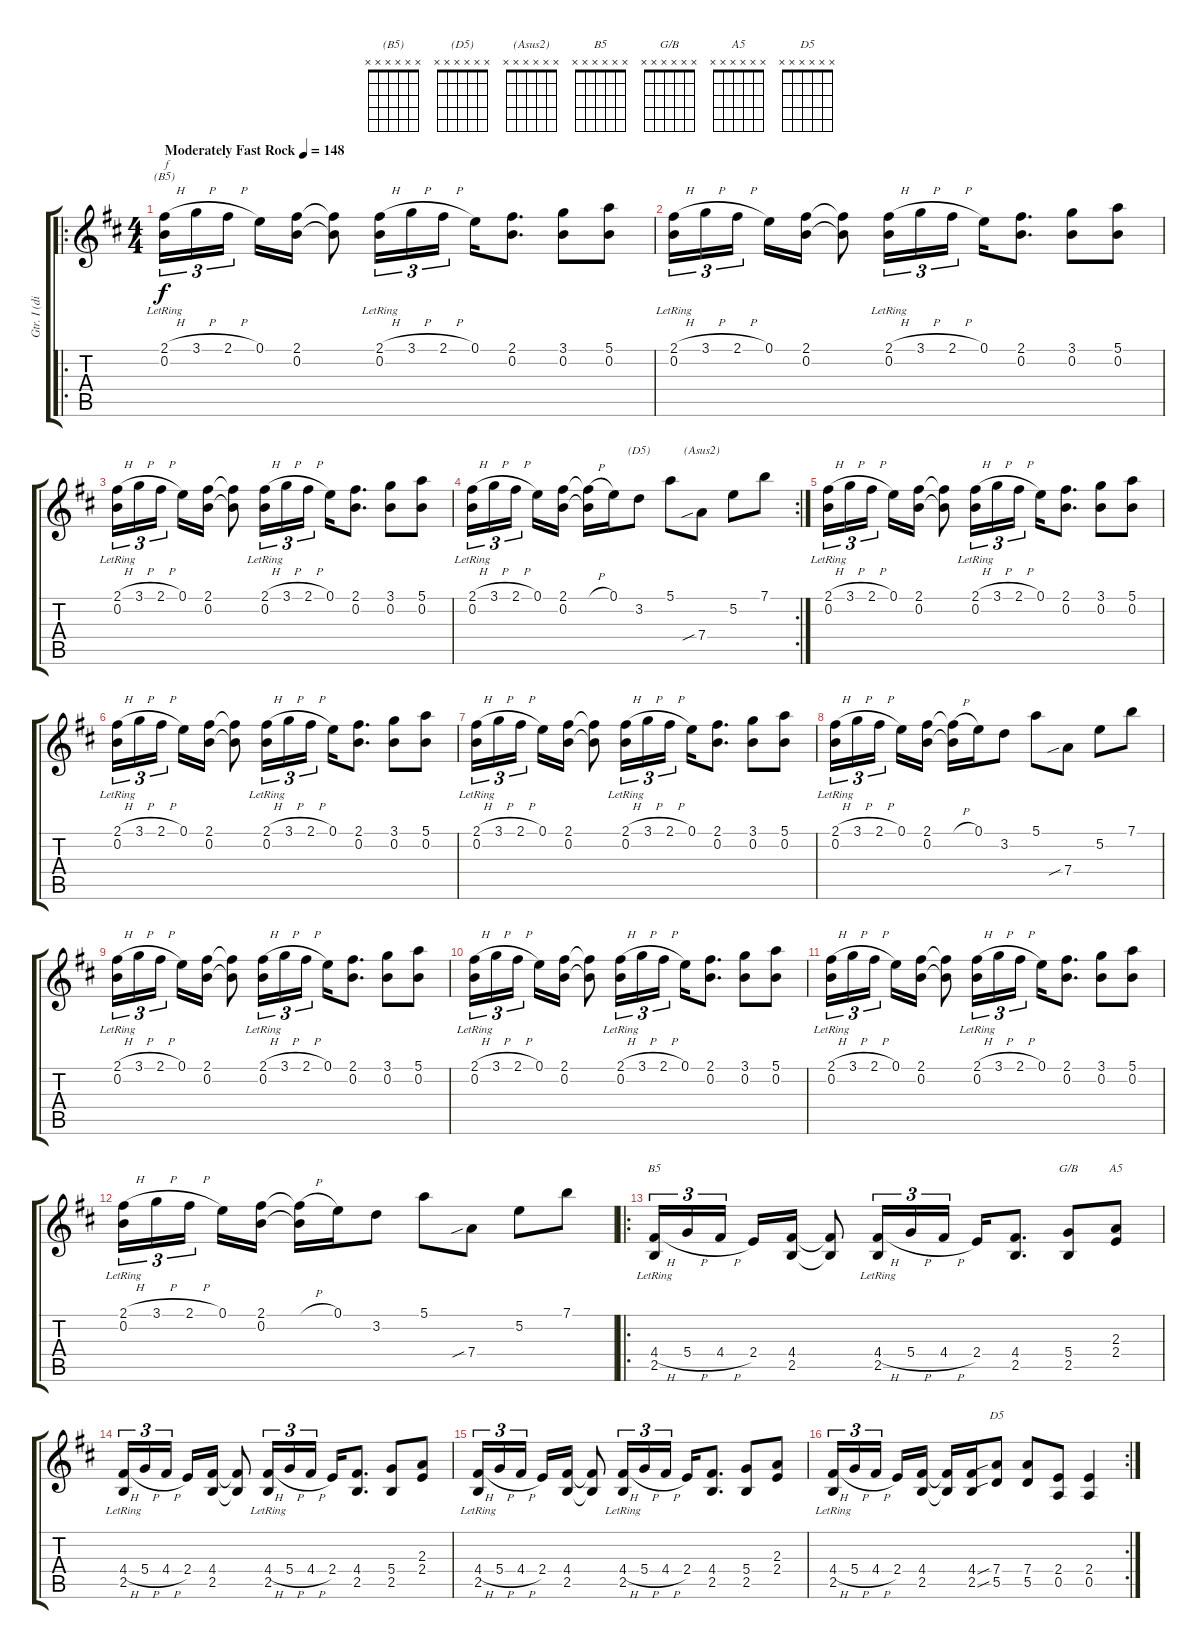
\track ("Gtr. I (dist.)" "Gtr. I (di") {instrument distortionguitar}
\staff {score tabs}
\tuning (E4 B3 G3 D3 A2 E2) {hide}
\chord ("(B5)" x x x x x x)
\chord ("(D5)" x x x x x x)
\chord ("(Asus2)" x x x x x x)
\chord ("B5" x x x x x x)
\chord ("G/B" x x x x x x)
\chord ("A5" x x x x x x)
\chord ("D5" x x x x x x)
\ro
\ts (4 4)
\tempo (148 "Moderately Fast Rock")
\clef g2
\ks d
(2.1{h} 0.2{lr}).16{tu (3 2) ch "(B5)" txt "f" dy f instrument distortionguitar} 3.1{h}.16{tu (3 2)} 2.1{h}.16{tu (3 2) beam splitsecondary} 0.1.16 (2.1 0.2).16 (2.1{t} 0.2{t}).8 (2.1{h} 0.2{lr}).16{tu (3 2)} 3.1{h}.16{tu (3 2)} 2.1{h}.16{tu (3 2)} 0.1.16 (2.1 0.2).8{d} (3.1 0.2).8 (5.1 0.2).8 |
(2.1{h} 0.2{lr}).16{tu (3 2)} 3.1{h}.16{tu (3 2)} 2.1{h}.16{tu (3 2) beam splitsecondary} 0.1.16 (2.1 0.2).16 (2.1{t} 0.2{t}).8 (2.1{h} 0.2{lr}).16{tu (3 2)} 3.1{h}.16{tu (3 2)} 2.1{h}.16{tu (3 2)} 0.1.16 (2.1 0.2).8{d} (3.1 0.2).8 (5.1 0.2).8 |
(2.1{h} 0.2{lr}).16{tu (3 2)} 3.1{h}.16{tu (3 2)} 2.1{h}.16{tu (3 2) beam splitsecondary} 0.1.16 (2.1 0.2).16 (2.1{t} 0.2{t}).8 (2.1{h} 0.2{lr}).16{tu (3 2)} 3.1{h}.16{tu (3 2)} 2.1{h}.16{tu (3 2)} 0.1.16 (2.1 0.2).8{d} (3.1 0.2).8 (5.1 0.2).8 |
\rc 2
(2.1{h} 0.2{lr}).16{tu (3 2)} 3.1{h}.16{tu (3 2)} 2.1{h}.16{tu (3 2) beam splitsecondary} 0.1.16 (2.1 0.2).16 (2.1{h t} 0.2{t}).16 0.1.16 3.2.8{ch "(D5)"} 5.1.8 7.4{sib}.8{ch "(Asus2)"} 5.2.8 7.1.8 |
(2.1{h} 0.2{lr}).16{tu (3 2)} 3.1{h}.16{tu (3 2)} 2.1{h}.16{tu (3 2) beam splitsecondary} 0.1.16 (2.1 0.2).16 (2.1{t} 0.2{t}).8 (2.1{h} 0.2{lr}).16{tu (3 2)} 3.1{h}.16{tu (3 2)} 2.1{h}.16{tu (3 2)} 0.1.16 (2.1 0.2).8{d} (3.1 0.2).8 (5.1 0.2).8 |
(2.1{h} 0.2{lr}).16{tu (3 2)} 3.1{h}.16{tu (3 2)} 2.1{h}.16{tu (3 2) beam splitsecondary} 0.1.16 (2.1 0.2).16 (2.1{t} 0.2{t}).8 (2.1{h} 0.2{lr}).16{tu (3 2)} 3.1{h}.16{tu (3 2)} 2.1{h}.16{tu (3 2)} 0.1.16 (2.1 0.2).8{d} (3.1 0.2).8 (5.1 0.2).8 |
(2.1{h} 0.2{lr}).16{tu (3 2)} 3.1{h}.16{tu (3 2)} 2.1{h}.16{tu (3 2) beam splitsecondary} 0.1.16 (2.1 0.2).16 (2.1{t} 0.2{t}).8 (2.1{h} 0.2{lr}).16{tu (3 2)} 3.1{h}.16{tu (3 2)} 2.1{h}.16{tu (3 2)} 0.1.16 (2.1 0.2).8{d} (3.1 0.2).8 (5.1 0.2).8 |
(2.1{h} 0.2{lr}).16{tu (3 2)} 3.1{h}.16{tu (3 2)} 2.1{h}.16{tu (3 2) beam splitsecondary} 0.1.16 (2.1 0.2).16 (2.1{h t} 0.2{t}).16 0.1.16 3.2.8 5.1.8 7.4{sib}.8 5.2.8 7.1.8 |
(2.1{h} 0.2{lr}).16{tu (3 2)} 3.1{h}.16{tu (3 2)} 2.1{h}.16{tu (3 2) beam splitsecondary} 0.1.16 (2.1 0.2).16 (2.1{t} 0.2{t}).8 (2.1{h} 0.2{lr}).16{tu (3 2)} 3.1{h}.16{tu (3 2)} 2.1{h}.16{tu (3 2)} 0.1.16 (2.1 0.2).8{d} (3.1 0.2).8 (5.1 0.2).8 |
(2.1{h} 0.2{lr}).16{tu (3 2)} 3.1{h}.16{tu (3 2)} 2.1{h}.16{tu (3 2) beam splitsecondary} 0.1.16 (2.1 0.2).16 (2.1{t} 0.2{t}).8 (2.1{h} 0.2{lr}).16{tu (3 2)} 3.1{h}.16{tu (3 2)} 2.1{h}.16{tu (3 2)} 0.1.16 (2.1 0.2).8{d} (3.1 0.2).8 (5.1 0.2).8 |
(2.1{h} 0.2{lr}).16{tu (3 2)} 3.1{h}.16{tu (3 2)} 2.1{h}.16{tu (3 2) beam splitsecondary} 0.1.16 (2.1 0.2).16 (2.1{t} 0.2{t}).8 (2.1{h} 0.2{lr}).16{tu (3 2)} 3.1{h}.16{tu (3 2)} 2.1{h}.16{tu (3 2)} 0.1.16 (2.1 0.2).8{d} (3.1 0.2).8 (5.1 0.2).8 |
(2.1{h} 0.2{lr}).16{tu (3 2)} 3.1{h}.16{tu (3 2)} 2.1{h}.16{tu (3 2) beam splitsecondary} 0.1.16 (2.1 0.2).16 (2.1{h t} 0.2{t}).16 0.1.16 3.2.8 5.1.8 7.4{sib}.8 5.2.8 7.1.8 |
\ro
(4.4{h} 2.5{lr}).16{tu (3 2) ch "B5"} 5.4{h}.16{tu (3 2)} 4.4{h}.16{tu (3 2) beam splitsecondary} 2.4.16 (4.4 2.5).16 (4.4{t} 2.5{t}).8 (4.4{h} 2.5{lr}).16{tu (3 2)} 5.4{h}.16{tu (3 2)} 4.4{h}.16{tu (3 2)} 2.4.16 (4.4 2.5).8{d} (5.4 2.5).8{ch "G/B"} (2.3 2.4).8{ch "A5"} |
(4.4{h} 2.5{lr}).16{tu (3 2)} 5.4{h}.16{tu (3 2)} 4.4{h}.16{tu (3 2) beam splitsecondary} 2.4.16 (4.4 2.5).16 (4.4{t} 2.5{t}).8 (4.4{h} 2.5{lr}).16{tu (3 2)} 5.4{h}.16{tu (3 2)} 4.4{h}.16{tu (3 2)} 2.4.16 (4.4 2.5).8{d} (5.4 2.5).8 (2.3 2.4).8 |
(4.4{h} 2.5{lr}).16{tu (3 2)} 5.4{h}.16{tu (3 2)} 4.4{h}.16{tu (3 2) beam splitsecondary} 2.4.16 (4.4 2.5).16 (4.4{t} 2.5{t}).8 (4.4{h} 2.5{lr}).16{tu (3 2)} 5.4{h}.16{tu (3 2)} 4.4{h}.16{tu (3 2)} 2.4.16 (4.4 2.5).8{d} (5.4 2.5).8 (2.3 2.4).8 |
\rc 2
(4.4{h} 2.5{lr}).16{tu (3 2)} 5.4{h}.16{tu (3 2)} 4.4{h}.16{tu (3 2) beam splitsecondary} 2.4.16 (4.4 2.5).16 (4.4{t} 2.5{t}).16 (4.4 2.5).16 (7.4{sib} 5.5{sib}).8{ch "D5"} (7.4 5.5).8 (2.4 0.5).8 (2.4 0.5).4
